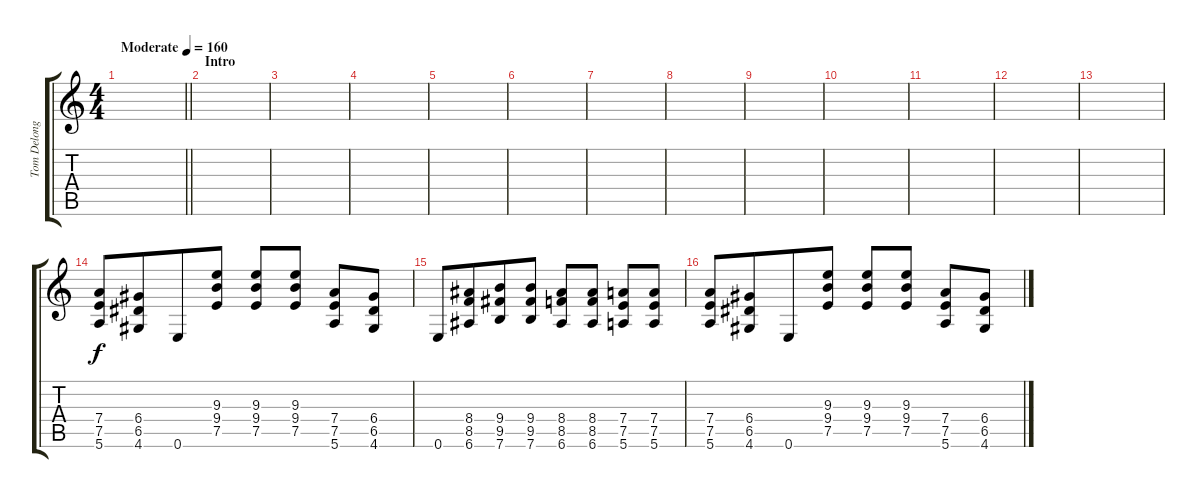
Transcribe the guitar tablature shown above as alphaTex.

\track ("Tom Delonge Distorted Guitar Right Ear" "Tom Delong") {instrument overdrivenguitar}
\staff {score tabs}
\tuning (E4 B3 G3 D3 A2 E2) {hide}
\ts (4 4)
\tempo (160 "Moderate")
\clef g2
\barLineRight lightlight
\ks c
|
\section ("" "Intro")
|
|
|
|
|
|
|
|
|
|
|
|
(7.4 7.5 5.6).8 (6.4 6.5 4.6).8{beam merge} 0.6.8 (9.3 9.4 7.5).8 (9.3 9.4 7.5).8{beam merge} (9.3 9.4 7.5).8 (7.4 7.5 5.6).8{beam merge} (6.4 6.5 4.6).8 |
0.6.8{beam merge} (8.4 8.5 6.6).8{beam merge} (9.4 9.5 7.6).8{beam merge} (9.4 9.5 7.6).8 (8.4 8.5 6.6).8 (8.4 8.5 6.6).8 (7.4 7.5 5.6).8{beam merge} (7.4 7.5 5.6).8 |
(7.4 7.5 5.6).8 (6.4 6.5 4.6).8{beam merge} 0.6.8 (9.3 9.4 7.5).8 (9.3 9.4 7.5).8{beam merge} (9.3 9.4 7.5).8 (7.4 7.5 5.6).8{beam merge} (6.4 6.5 4.6).8
